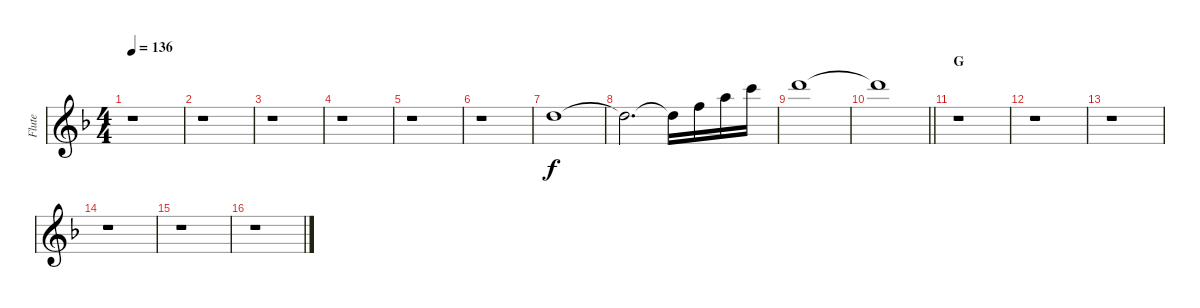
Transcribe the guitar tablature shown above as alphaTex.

\track ("Flute" "Flute") {instrument flute}
\staff {score}
\tuning (E5 B4 G4 D4 A3 E3) {hide}
\ts (4 4)
\tempo 136
\clef g2
\ks dminor
r.1{dy f} |
r.1 |
r.1 |
r.1 |
r.1 |
r.1 |
7.3.1 |
7.3{t}.2{d} 7.3{t}.16 10.3.16 10.2.16 13.2.16 |
10.1.1 |
\barLineRight lightlight
10.1{t}.1 |
\section ("" "G")
r.1 |
r.1 |
r.1 |
r.1 |
r.1 |
r.1
